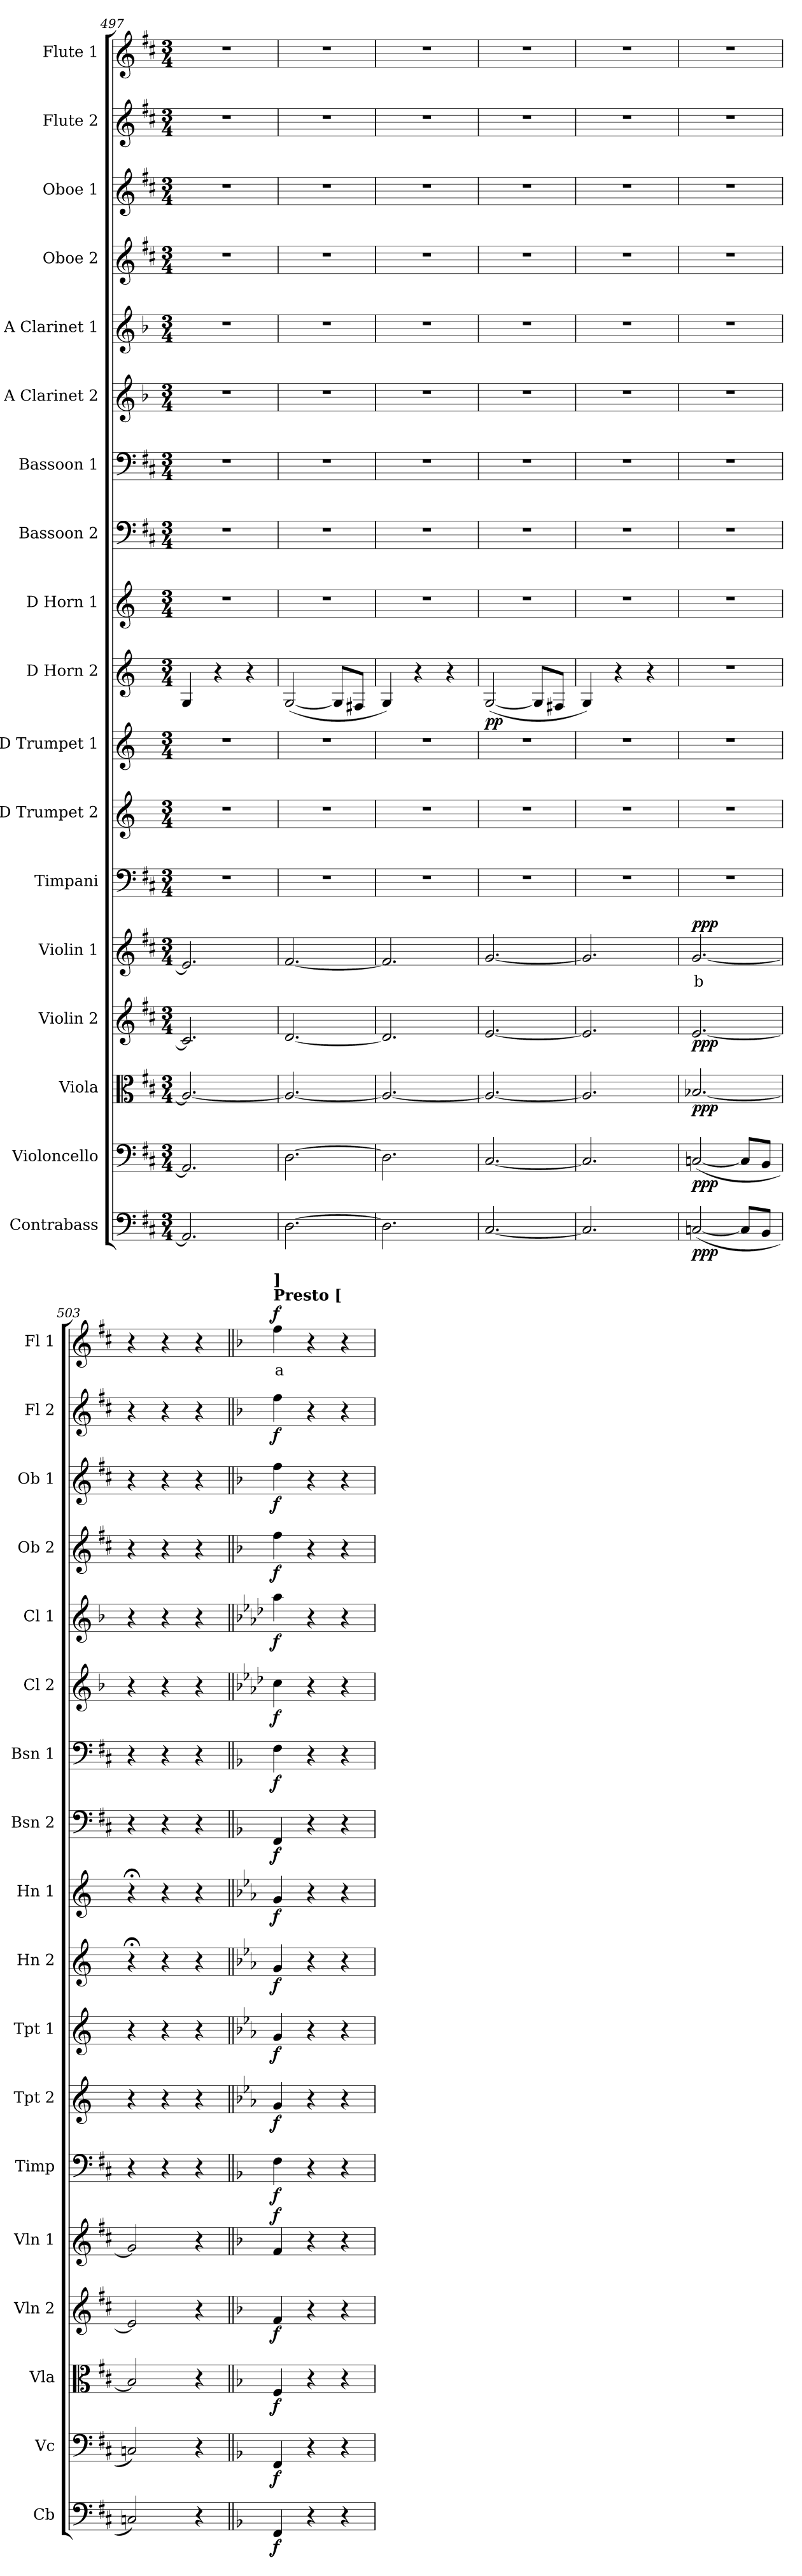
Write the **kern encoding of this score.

**kern	**dynam	**kern	**dynam	**kern	**dynam	**kern	**dynam	**kern	**text	**dynam	**kern	**dynam	**kern	**dynam	**kern	**dynam	**kern	**dynam	**kern	**dynam	**kern	**dynam	**kern	**dynam	**kern	**dynam	**kern	**dynam	**kern	**dynam	**kern	**dynam	**kern	**dynam	**kern	**text	**dynam
*part18	*part18	*part17	*part17	*part16	*part16	*part15	*part15	*part14	*part14	*part14	*part13	*part13	*part12	*part12	*part11	*part11	*part10	*part10	*part9	*part9	*part8	*part8	*part7	*part7	*part6	*part6	*part5	*part5	*part4	*part4	*part3	*part3	*part2	*part2	*part1	*part1	*part1
*staff18	*staff18	*staff17	*staff17	*staff16	*staff16	*staff15	*staff15	*staff14	*staff14	*staff14	*staff13	*staff13	*staff12	*staff12	*staff11	*staff11	*staff10	*staff10	*staff9	*staff9	*staff8	*staff8	*staff7	*staff7	*staff6	*staff6	*staff5	*staff5	*staff4	*staff4	*staff3	*staff3	*staff2	*staff2	*staff1	*staff1	*staff1
*I"Contrabass	*	*I"Violoncello	*	*I"Viola	*	*I"Violin 2	*	*I"Violin 1	*	*	*I"Timpani	*	*I"D Trumpet 2	*	*I"D Trumpet 1	*	*I"D Horn 2	*	*I"D Horn 1	*	*I"Bassoon 2	*	*I"Bassoon 1	*	*I"A Clarinet 2	*	*I"A Clarinet 1	*	*I"Oboe 2	*	*I"Oboe 1	*	*I"Flute 2	*	*I"Flute 1	*	*
*I'Cb	*	*I'Vc	*	*I'Vla	*	*I'Vln 2	*	*I'Vln 1	*	*	*I'Timp	*	*I'Tpt 2	*	*I'Tpt 1	*	*I'Hn 2	*	*I'Hn 1	*	*I'Bsn 2	*	*I'Bsn 1	*	*I'Cl 2	*	*I'Cl 1	*	*I'Ob 2	*	*I'Ob 1	*	*I'Fl 2	*	*I'Fl 1	*	*
*clefF4	*	*clefF4	*	*clefC3	*	*clefG2	*	*clefG2	*	*	*clefF4	*	*clefG2	*	*clefG2	*	*clefG2	*	*clefG2	*	*clefF4	*	*clefF4	*	*clefG2	*	*clefG2	*	*clefG2	*	*clefG2	*	*clefG2	*	*clefG2	*	*
*ITrd7c12	*	*	*	*	*	*	*	*	*	*	*	*	*ITrd-1c-2	*	*ITrd-1c-2	*	*ITrd6c10	*	*ITrd6c10	*	*	*	*	*	*ITrd2c3	*	*ITrd2c3	*	*	*	*	*	*	*	*	*	*
*k[f#c#]	*	*k[f#c#]	*	*k[f#c#]	*	*k[f#c#]	*	*k[f#c#]	*	*	*k[f#c#]	*	*k[f#c#]	*	*k[f#c#]	*	*k[f#c#]	*	*k[f#c#]	*	*k[f#c#]	*	*k[f#c#]	*	*k[f#c#]	*	*k[f#c#]	*	*k[f#c#]	*	*k[f#c#]	*	*k[f#c#]	*	*k[f#c#]	*	*
*M3/4	*	*M3/4	*	*M3/4	*	*M3/4	*	*M3/4	*	*	*M3/4	*	*M3/4	*	*M3/4	*	*M3/4	*	*M3/4	*	*M3/4	*	*M3/4	*	*M3/4	*	*M3/4	*	*M3/4	*	*M3/4	*	*M3/4	*	*M3/4	*	*
=497	=497	=497	=497	=497	=497	=497	=497	=497	=497	=497	=497	=497	=497	=497	=497	=497	=497	=497	=497	=497	=497	=497	=497	=497	=497	=497	=497	=497	=497	=497	=497	=497	=497	=497	=497	=497	=497
2.AAA/]	.	2.AA/]	.	2.A/_	.	2.c#/]	.	2.e/]	.	.	2.r	.	2.r	.	2.r	.	4AA/	.	2.r	.	2.r	.	2.r	.	2.r	.	2.r	.	2.r	.	2.r	.	2.r	.	2.r	.	.
.	.	.	.	.	.	.	.	.	.	.	.	.	.	.	.	.	4r	.	.	.	.	.	.	.	.	.	.	.	.	.	.	.	.	.	.	.	.
.	.	.	.	.	.	.	.	.	.	.	.	.	.	.	.	.	4r	.	.	.	.	.	.	.	.	.	.	.	.	.	.	.	.	.	.	.	.
!!LO:PB:g=z
=498	=498	=498	=498	=498	=498	=498	=498	=498	=498	=498	=498	=498	=498	=498	=498	=498	=498	=498	=498	=498	=498	=498	=498	=498	=498	=498	=498	=498	=498	=498	=498	=498	=498	=498	=498	=498	=498
[2.DD\	.	[2.D\	.	2.A/_	.	[2.d/	.	[2.f#/	.	.	2.r	.	2.r	.	2.r	.	([2AA/	.	2.r	.	2.r	.	2.r	.	2.r	.	2.r	.	2.r	.	2.r	.	2.r	.	2.r	.	.
.	.	.	.	.	.	.	.	.	.	.	.	.	.	.	.	.	8AA/L]	.	.	.	.	.	.	.	.	.	.	.	.	.	.	.	.	.	.	.	.
.	.	.	.	.	.	.	.	.	.	.	.	.	.	.	.	.	8GG#X/J	.	.	.	.	.	.	.	.	.	.	.	.	.	.	.	.	.	.	.	.
=499	=499	=499	=499	=499	=499	=499	=499	=499	=499	=499	=499	=499	=499	=499	=499	=499	=499	=499	=499	=499	=499	=499	=499	=499	=499	=499	=499	=499	=499	=499	=499	=499	=499	=499	=499	=499	=499
2.DD\]	.	2.D\]	.	2.A/_	.	2.d/]	.	2.f#/]	.	.	2.r	.	2.r	.	2.r	.	4AA/)	.	2.r	.	2.r	.	2.r	.	2.r	.	2.r	.	2.r	.	2.r	.	2.r	.	2.r	.	.
.	.	.	.	.	.	.	.	.	.	.	.	.	.	.	.	.	4r	.	.	.	.	.	.	.	.	.	.	.	.	.	.	.	.	.	.	.	.
.	.	.	.	.	.	.	.	.	.	.	.	.	.	.	.	.	4r	.	.	.	.	.	.	.	.	.	.	.	.	.	.	.	.	.	.	.	.
=500	=500	=500	=500	=500	=500	=500	=500	=500	=500	=500	=500	=500	=500	=500	=500	=500	=500	=500	=500	=500	=500	=500	=500	=500	=500	=500	=500	=500	=500	=500	=500	=500	=500	=500	=500	=500	=500
!	!	!	!	!	!	!	!	!	!	!	!	!	!	!	!	!	!	!LO:DY:b	!	!	!	!	!	!	!	!	!	!	!	!	!	!	!	!	!	!	!
[2.CC#/	.	[2.C#/	.	2.A/_	.	[2.e/	.	[2.g/	.	.	2.r	.	2.r	.	2.r	.	([2AA/	pp	2.r	.	2.r	.	2.r	.	2.r	.	2.r	.	2.r	.	2.r	.	2.r	.	2.r	.	.
.	.	.	.	.	.	.	.	.	.	.	.	.	.	.	.	.	8AA/L]	.	.	.	.	.	.	.	.	.	.	.	.	.	.	.	.	.	.	.	.
.	.	.	.	.	.	.	.	.	.	.	.	.	.	.	.	.	8GG#X/J	.	.	.	.	.	.	.	.	.	.	.	.	.	.	.	.	.	.	.	.
=501	=501	=501	=501	=501	=501	=501	=501	=501	=501	=501	=501	=501	=501	=501	=501	=501	=501	=501	=501	=501	=501	=501	=501	=501	=501	=501	=501	=501	=501	=501	=501	=501	=501	=501	=501	=501	=501
2.CC#/]	.	2.C#/]	.	2.A/]	.	2.e/]	.	2.g/]	.	.	2.r	.	2.r	.	2.r	.	4AA/)	.	2.r	.	2.r	.	2.r	.	2.r	.	2.r	.	2.r	.	2.r	.	2.r	.	2.r	.	.
.	.	.	.	.	.	.	.	.	.	.	.	.	.	.	.	.	4r	.	.	.	.	.	.	.	.	.	.	.	.	.	.	.	.	.	.	.	.
.	.	.	.	.	.	.	.	.	.	.	.	.	.	.	.	.	4r	.	.	.	.	.	.	.	.	.	.	.	.	.	.	.	.	.	.	.	.
=502	=502	=502	=502	=502	=502	=502	=502	=502	=502	=502	=502	=502	=502	=502	=502	=502	=502	=502	=502	=502	=502	=502	=502	=502	=502	=502	=502	=502	=502	=502	=502	=502	=502	=502	=502	=502	=502
!	!LO:DY:b	!	!LO:DY:b	!	!LO:DY:b	!	!LO:DY:b	!	!LO:LY:b:color=#FF0000	!LO:DY:b	!	!	!	!	!	!	!	!	!	!	!	!	!	!	!	!	!	!	!	!	!	!	!	!	!	!	!
([2CCn/	ppp	([2Cn/	ppp	[2.B-X/	ppp	[2.e/	ppp	[2.g/	b	ppp	2.r	.	2.r	.	2.r	.	2.r	.	2.r	.	2.r	.	2.r	.	2.r	.	2.r	.	2.r	.	2.r	.	2.r	.	2.r	.	.
8CC/L]	.	8C/L]	.	.	.	.	.	.	.	.	.	.	.	.	.	.	.	.	.	.	.	.	.	.	.	.	.	.	.	.	.	.	.	.	.	.	.
8BBB/J	.	8BB/J	.	.	.	.	.	.	.	.	.	.	.	.	.	.	.	.	.	.	.	.	.	.	.	.	.	.	.	.	.	.	.	.	.	.	.
=503	=503	=503	=503	=503	=503	=503	=503	=503	=503	=503	=503	=503	=503	=503	=503	=503	=503	=503	=503	=503	=503	=503	=503	=503	=503	=503	=503	=503	=503	=503	=503	=503	=503	=503	=503	=503	=503
2CCn/)	.	2Cn/)	.	2B-/]	.	2e/]	.	2g/]	.	.	4r	.	4r	.	4r	.	4r;<	.	4r;<	.	4r	.	4r	.	4r	.	4r	.	4r	.	4r	.	4r	.	4r	.	.
.	.	.	.	.	.	.	.	.	.	.	4r	.	4r	.	4r	.	4r	.	4r	.	4r	.	4r	.	4r	.	4r	.	4r	.	4r	.	4r	.	4r	.	.
4r	.	4r	.	4r	.	4r	.	4r	.	.	4r	.	4r	.	4r	.	4r	.	4r	.	4r	.	4r	.	4r	.	4r	.	4r	.	4r	.	4r	.	4r	.	.
=504||	=504||	=504||	=504||	=504||	=504||	=504||	=504||	=504||	=504||	=504||	=504||	=504||	=504||	=504||	=504||	=504||	=504||	=504||	=504||	=504||	=504||	=504||	=504||	=504||	=504||	=504||	=504||	=504||	=504||	=504||	=504||	=504||	=504||	=504||	=504||	=504||	=504||
*k[b-]	*	*k[b-]	*	*k[b-]	*	*k[b-]	*	*k[b-]	*	*	*k[b-]	*	*k[b-]	*	*k[b-]	*	*k[b-]	*	*k[b-]	*	*k[b-]	*	*k[b-]	*	*k[b-]	*	*k[b-]	*	*k[b-]	*	*k[b-]	*	*k[b-]	*	*k[b-]	*	*
*	*	*	*	*	*	*	*	*	*	*	*	*	*	*	*	*	*	*	*	*	*	*	*	*	*	*	*	*	*	*	*	*	*	*	*MM396	*	*
!	!	!	!	!	!	!	!	!	!	!	!	!	!	!	!	!	!	!	!	!	!	!	!	!	!	!	!	!	!	!	!	!	!	!	!LO:TX:a:B:t=Presto [	!	!
!	!	!	!	!	!	!	!	!	!	!	!	!	!	!	!	!	!	!	!	!	!	!	!	!	!	!	!	!	!	!	!	!	!	!	!LO:TX:a:B:t=]	!	!
!	!LO:DY:b	!	!LO:DY:b	!	!LO:DY:b	!	!LO:DY:b	!	!	!LO:DY:b	!	!LO:DY:b	!	!LO:DY:b	!	!LO:DY:b	!	!LO:DY:b	!	!LO:DY:b	!	!LO:DY:b	!	!LO:DY:b	!	!LO:DY:b	!	!LO:DY:b	!	!LO:DY:b	!	!LO:DY:b	!	!LO:DY:b	!	!LO:LY:b:color=#FF0000	!LO:DY:b
4FFF/	f	4FF/	f	4F/	f	4f/	f	4f/	.	f	4F\	f	4a/	f	4a/	f	4A/	f	4A/	f	4FF/	f	4F\	f	4a\	f	4ff\	f	4ff\	f	4ff\	f	4ff\	f	4ff\	a	f
4r	.	4r	.	4r	.	4r	.	4r	.	.	4r	.	4r	.	4r	.	4r	.	4r	.	4r	.	4r	.	4r	.	4r	.	4r	.	4r	.	4r	.	4r	.	.
4r	.	4r	.	4r	.	4r	.	4r	.	.	4r	.	4r	.	4r	.	4r	.	4r	.	4r	.	4r	.	4r	.	4r	.	4r	.	4r	.	4r	.	4r	.	.
=	=	=	=	=	=	=	=	=	=	=	=	=	=	=	=	=	=	=	=	=	=	=	=	=	=	=	=	=	=	=	=	=	=	=	=	=	=
*-	*-	*-	*-	*-	*-	*-	*-	*-	*-	*-	*-	*-	*-	*-	*-	*-	*-	*-	*-	*-	*-	*-	*-	*-	*-	*-	*-	*-	*-	*-	*-	*-	*-	*-	*-	*-	*-
